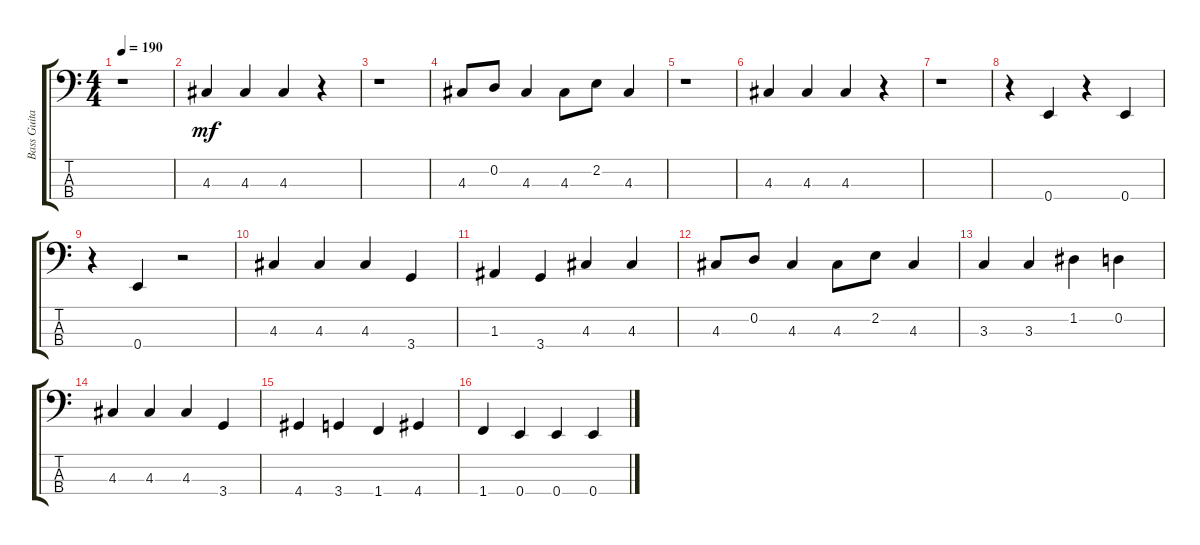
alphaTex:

\track ("Bass Guitar" "Bass Guita") {instrument electricbassfinger}
\staff {score tabs}
\tuning (G2 D2 A1 E1) {hide}
\ts (4 4)
\tempo 190
\clef f4
\ks c
r.1{dy mf} |
4.3.4 4.3.4 4.3.4 r.4 |
r.1 |
4.3.8 0.2.8 4.3.4 4.3.8 2.2.8 4.3.4 |
r.1 |
4.3.4 4.3.4 4.3.4 r.4 |
r.1 |
r.4 0.4.4 r.4 0.4.4 |
r.4 0.4.4 r.2 |
4.3.4 4.3.4 4.3.4 3.4.4 |
1.3.4 3.4.4 4.3.4 4.3.4 |
4.3.8 0.2.8 4.3.4 4.3.8 2.2.8 4.3.4 |
3.3.4 3.3.4 1.2.4 0.2.4 |
4.3.4 4.3.4 4.3.4 3.4.4 |
4.4.4 3.4.4 1.4.4 4.4.4 |
1.4.4 0.4.4 0.4.4 0.4.4
